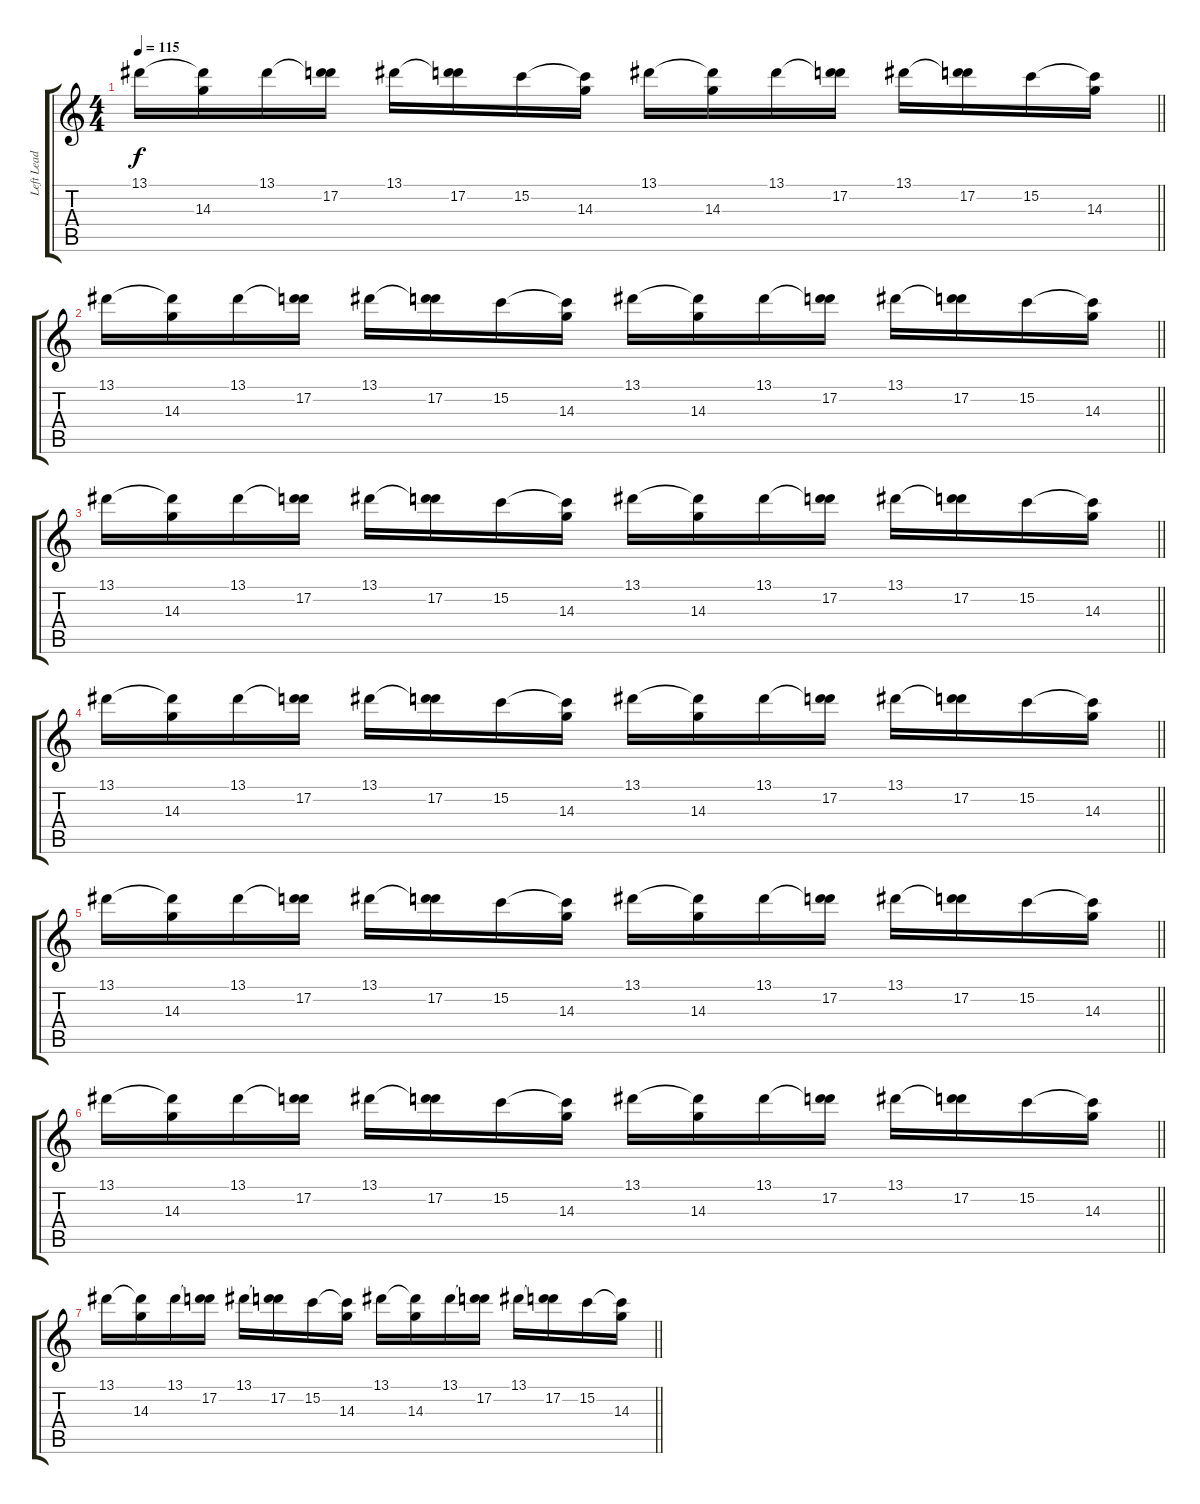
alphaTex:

\track ("Left Lead 1" "Left Lead ") {instrument distortionguitar}
\staff {score tabs}
\tuning (D4 A3 F3 C3 G2 C2) {hide}
\ts (4 4)
\tempo 115
\clef g2
\barLineRight lightlight
\ks c
13.1.16{dy f} (13.1{t} 14.3).16 13.1.16 (13.1{t} 17.2).16 13.1.16 (13.1{t} 17.2).16 15.2.16 (15.2{t} 14.3).16 13.1.16 (13.1{t} 14.3).16 13.1.16 (13.1{t} 17.2).16 13.1.16 (13.1{t} 17.2).16 15.2.16 (15.2{t} 14.3).16 |
\section ("" "")
\barLineRight lightlight
13.1.16 (13.1{t} 14.3).16 13.1.16 (13.1{t} 17.2).16 13.1.16 (13.1{t} 17.2).16 15.2.16 (15.2{t} 14.3).16 13.1.16 (13.1{t} 14.3).16 13.1.16 (13.1{t} 17.2).16 13.1.16 (13.1{t} 17.2).16 15.2.16 (15.2{t} 14.3).16 |
\barLineRight lightlight
13.1.16 (13.1{t} 14.3).16 13.1.16 (13.1{t} 17.2).16 13.1.16 (13.1{t} 17.2).16 15.2.16 (15.2{t} 14.3).16 13.1.16 (13.1{t} 14.3).16 13.1.16 (13.1{t} 17.2).16 13.1.16 (13.1{t} 17.2).16 15.2.16 (15.2{t} 14.3).16 |
\barLineRight lightlight
13.1.16 (13.1{t} 14.3).16 13.1.16 (13.1{t} 17.2).16 13.1.16 (13.1{t} 17.2).16 15.2.16 (15.2{t} 14.3).16 13.1.16 (13.1{t} 14.3).16 13.1.16 (13.1{t} 17.2).16 13.1.16 (13.1{t} 17.2).16 15.2.16 (15.2{t} 14.3).16 |
\barLineRight lightlight
13.1.16 (13.1{t} 14.3).16 13.1.16 (13.1{t} 17.2).16 13.1.16 (13.1{t} 17.2).16 15.2.16 (15.2{t} 14.3).16 13.1.16 (13.1{t} 14.3).16 13.1.16 (13.1{t} 17.2).16 13.1.16 (13.1{t} 17.2).16 15.2.16 (15.2{t} 14.3).16 |
\barLineRight lightlight
13.1.16 (13.1{t} 14.3).16 13.1.16 (13.1{t} 17.2).16 13.1.16 (13.1{t} 17.2).16 15.2.16 (15.2{t} 14.3).16 13.1.16 (13.1{t} 14.3).16 13.1.16 (13.1{t} 17.2).16 13.1.16 (13.1{t} 17.2).16 15.2.16 (15.2{t} 14.3).16 |
\barLineRight lightlight
13.1.16 (13.1{t} 14.3).16 13.1.16 (13.1{t} 17.2).16 13.1.16 (13.1{t} 17.2).16 15.2.16 (15.2{t} 14.3).16 13.1.16 (13.1{t} 14.3).16 13.1.16 (13.1{t} 17.2).16 13.1.16 (13.1{t} 17.2).16 15.2.16 (15.2{t} 14.3).16
